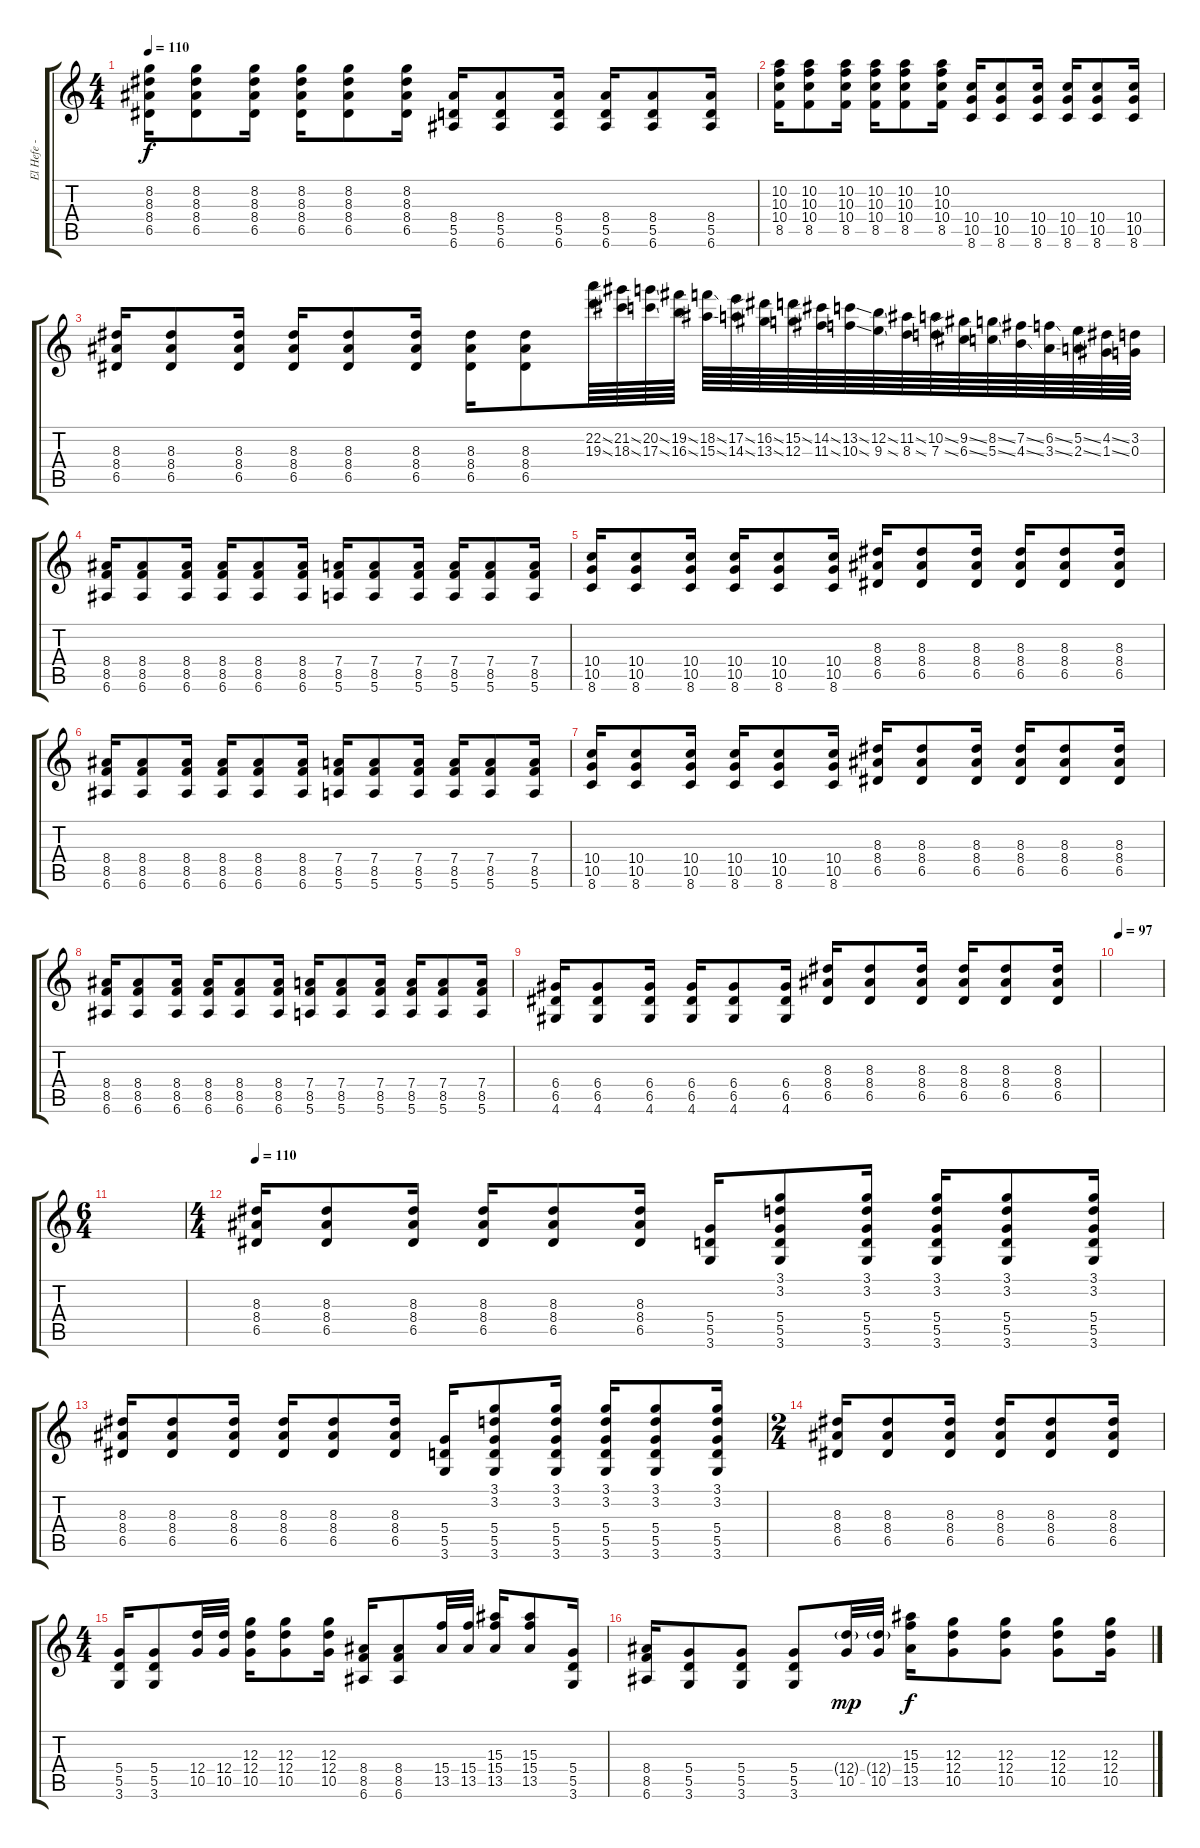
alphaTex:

\track ("El Hefe - Guitar" "El Hefe - ") {instrument distortionguitar}
\staff {score tabs}
\tuning (E4 B3 G3 D3 A2 E2) {hide}
\ts (4 4)
\tempo 110
\clef g2
\ks c
(8.2 8.3 8.4 6.5).16{dy f} (8.2 8.3 8.4 6.5).8 (8.2 8.3 8.4 6.5).16 (8.2 8.3 8.4 6.5).16 (8.2 8.3 8.4 6.5).8 (8.2 8.3 8.4 6.5).16 (8.4 5.5 6.6).16 (8.4 5.5 6.6).8 (8.4 5.5 6.6).16 (8.4 5.5 6.6).16 (8.4 5.5 6.6).8 (8.4 5.5 6.6).16 |
(10.2 10.3 10.4 8.5).16 (10.2 10.3 10.4 8.5).8 (10.2 10.3 10.4 8.5).16 (10.2 10.3 10.4 8.5).16 (10.2 10.3 10.4 8.5).8 (10.2 10.3 10.4 8.5).16 (10.4 10.5 8.6).16 (10.4 10.5 8.6).8 (10.4 10.5 8.6).16 (10.4 10.5 8.6).16 (10.4 10.5 8.6).8 (10.4 10.5 8.6).16 |
(8.3 8.4 6.5).16 (8.3 8.4 6.5).8 (8.3 8.4 6.5).16 (8.3 8.4 6.5).16 (8.3 8.4 6.5).8 (8.3 8.4 6.5).16 (8.3 8.4 6.5).16 (8.3 8.4 6.5).8 (22.2{ss} 19.3{ss}).64 (21.2{ss} 18.3{ss}).64 (20.2{ss} 17.3{ss}).64 (19.2{ss} 16.3{ss}).64 (18.2{ss} 15.3{ss}).64 (17.2{ss} 14.3{ss}).64 (16.2{ss} 13.3{ss}).64 (15.2{ss} 12.3).64 (14.2{ss} 11.3{ss}).64 (13.2{ss} 10.3{ss}).64 (12.2{ss} 9.3{ss}).64 (11.2{ss} 8.3{ss}).64 (10.2{ss} 7.3{ss}).64 (9.2{ss} 6.3{ss}).64 (8.2{ss} 5.3{ss}).64 (7.2{ss} 4.3{ss}).64 (6.2{ss} 3.3{ss}).64 (5.2{ss} 2.3{ss}).64 (4.2{ss} 1.3{ss}).64 (3.2 0.3).64 |
(8.4 8.5 6.6).16 (8.4 8.5 6.6).8 (8.4 8.5 6.6).16 (8.4 8.5 6.6).16 (8.4 8.5 6.6).8 (8.4 8.5 6.6).16 (7.4 8.5 5.6).16 (7.4 8.5 5.6).8 (7.4 8.5 5.6).16 (7.4 8.5 5.6).16 (7.4 8.5 5.6).8 (7.4 8.5 5.6).16 |
(10.4 10.5 8.6).16 (10.4 10.5 8.6).8 (10.4 10.5 8.6).16 (10.4 10.5 8.6).16 (10.4 10.5 8.6).8 (10.4 10.5 8.6).16 (8.3 8.4 6.5).16 (8.3 8.4 6.5).8 (8.3 8.4 6.5).16 (8.3 8.4 6.5).16 (8.3 8.4 6.5).8 (8.3 8.4 6.5).16 |
(8.4 8.5 6.6).16 (8.4 8.5 6.6).8 (8.4 8.5 6.6).16 (8.4 8.5 6.6).16 (8.4 8.5 6.6).8 (8.4 8.5 6.6).16 (7.4 8.5 5.6).16 (7.4 8.5 5.6).8 (7.4 8.5 5.6).16 (7.4 8.5 5.6).16 (7.4 8.5 5.6).8 (7.4 8.5 5.6).16 |
(10.4 10.5 8.6).16 (10.4 10.5 8.6).8 (10.4 10.5 8.6).16 (10.4 10.5 8.6).16 (10.4 10.5 8.6).8 (10.4 10.5 8.6).16 (8.3 8.4 6.5).16 (8.3 8.4 6.5).8 (8.3 8.4 6.5).16 (8.3 8.4 6.5).16 (8.3 8.4 6.5).8 (8.3 8.4 6.5).16 |
(8.4 8.5 6.6).16 (8.4 8.5 6.6).8 (8.4 8.5 6.6).16 (8.4 8.5 6.6).16 (8.4 8.5 6.6).8 (8.4 8.5 6.6).16 (7.4 8.5 5.6).16 (7.4 8.5 5.6).8 (7.4 8.5 5.6).16 (7.4 8.5 5.6).16 (7.4 8.5 5.6).8 (7.4 8.5 5.6).16 |
(6.4 6.5 4.6).16 (6.4 6.5 4.6).8 (6.4 6.5 4.6).16 (6.4 6.5 4.6).16 (6.4 6.5 4.6).8 (6.4 6.5 4.6).16 (8.3 8.4 6.5).16 (8.3 8.4 6.5).8 (8.3 8.4 6.5).16 (8.3 8.4 6.5).16 (8.3 8.4 6.5).8 (8.3 8.4 6.5).16 |
\tempo 97
|
\ts (6 4)
|
\ts (4 4)
\tempo 110
(8.3 8.4 6.5).16 (8.3 8.4 6.5).8 (8.3 8.4 6.5).16 (8.3 8.4 6.5).16 (8.3 8.4 6.5).8 (8.3 8.4 6.5).16 (5.4 5.5 3.6).16 (3.1 3.2 5.4 5.5 3.6).8 (3.1 3.2 5.4 5.5 3.6).16 (3.1 3.2 5.4 5.5 3.6).16 (3.1 3.2 5.4 5.5 3.6).8 (3.1 3.2 5.4 5.5 3.6).16 |
(8.3 8.4 6.5).16 (8.3 8.4 6.5).8 (8.3 8.4 6.5).16 (8.3 8.4 6.5).16 (8.3 8.4 6.5).8 (8.3 8.4 6.5).16 (5.4 5.5 3.6).16 (3.1 3.2 5.4 5.5 3.6).8 (3.1 3.2 5.4 5.5 3.6).16 (3.1 3.2 5.4 5.5 3.6).16 (3.1 3.2 5.4 5.5 3.6).8 (3.1 3.2 5.4 5.5 3.6).16 |
\ts (2 4)
(8.3 8.4 6.5).16 (8.3 8.4 6.5).8 (8.3 8.4 6.5).16 (8.3 8.4 6.5).16 (8.3 8.4 6.5).8 (8.3 8.4 6.5).16 |
\ts (4 4)
(5.4 5.5 3.6).16 (5.4 5.5 3.6).8 (12.4 10.5).32 (12.4 10.5).32 (12.3 12.4 10.5).16 (12.3 12.4 10.5).8 (12.3 12.4 10.5).16 (8.4 8.5 6.6).16 (8.4 8.5 6.6).8 (15.4 13.5).32 (15.4 13.5).32 (15.3 15.4 13.5).16 (15.3 15.4 13.5).8 (5.4 5.5 3.6).16 |
(8.4 8.5 6.6).16 (5.4 5.5 3.6).8 (5.4 5.5 3.6).8 (5.4 5.5 3.6).8 (12.4{g} 10.5).32{dy mp} (12.4{g} 10.5).32 (15.3 15.4 13.5).16{dy f} (12.3 12.4 10.5).8 (12.3 12.4 10.5).8 (12.3 12.4 10.5).8 (12.3 12.4 10.5).16
